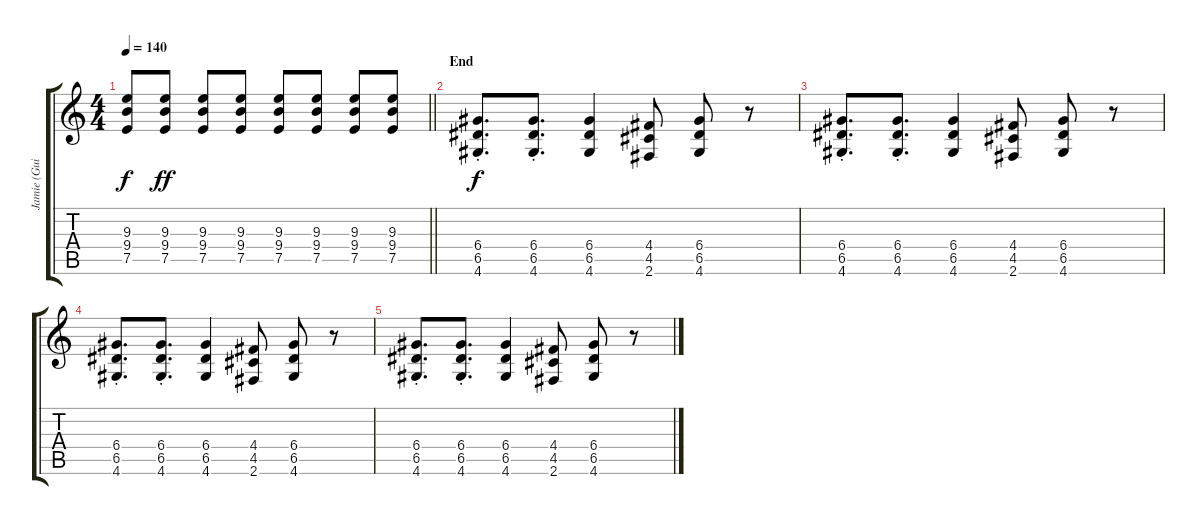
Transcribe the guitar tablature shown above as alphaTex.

\track ("Jamie (Guitar)" "Jamie (Gui") {instrument electricguitarclean}
\staff {score tabs}
\tuning (E4 B3 G3 D3 A2 E2) {hide}
\ts (4 4)
\tempo 140
\clef g2
\barLineRight lightlight
\ks c
(9.3 9.4 7.5).8{dy f instrument overdrivenguitar} (9.3 9.4 7.5).8{dy ff} (9.3 9.4 7.5).8 (9.3 9.4 7.5).8 (9.3 9.4 7.5).8 (9.3 9.4 7.5).8 (9.3 9.4 7.5).8 (9.3 9.4 7.5).8 |
\section ("" "End")
(6.4{st} 6.5{st} 4.6{st}).8{d dy f} (6.4{st} 6.5{st} 4.6{st}).8{d} (6.4 6.5 4.6).4 (4.4 4.5 2.6).8 (6.4 6.5 4.6).8 r.8 |
(6.4{st} 6.5{st} 4.6{st}).8{d} (6.4{st} 6.5{st} 4.6{st}).8{d} (6.4 6.5 4.6).4 (4.4 4.5 2.6).8 (6.4 6.5 4.6).8 r.8 |
(6.4{st} 6.5{st} 4.6{st}).8{d} (6.4{st} 6.5{st} 4.6{st}).8{d} (6.4 6.5 4.6).4 (4.4 4.5 2.6).8 (6.4 6.5 4.6).8 r.8 |
(6.4{st} 6.5{st} 4.6{st}).8{d} (6.4{st} 6.5{st} 4.6{st}).8{d} (6.4 6.5 4.6).4 (4.4 4.5 2.6).8 (6.4 6.5 4.6).8 r.8
